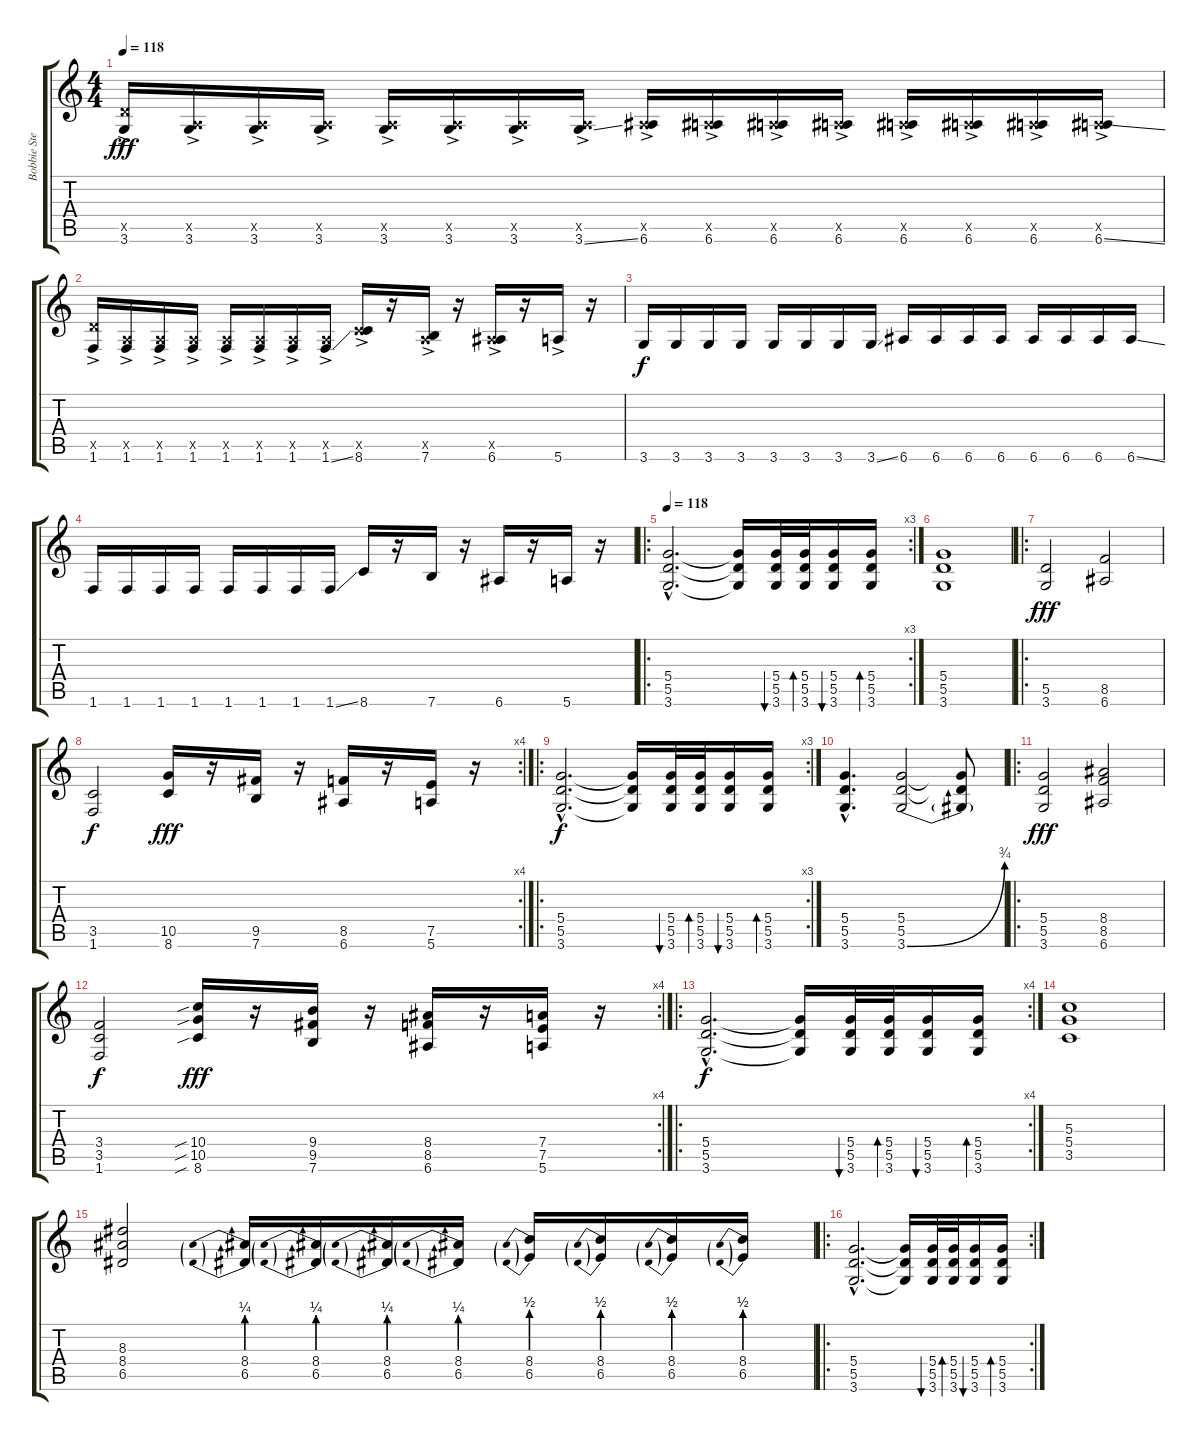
\track ("Bobbie Steele" "Bobbie Ste") {instrument distortionguitar}
\staff {score tabs}
\tuning (E4 B3 G3 D3 A2 E2) {hide}
\ts (4 4)
\tempo 118
\tempo 107
\tempo 118
\clef g2
\ks c
(5.5{x} 3.6{ac}).16{dy fff instrument distortionguitar} (0.5{x} 3.6{ac}).16 (0.5{x} 3.6{ac}).16 (0.5{x} 3.6{ac}).16 (0.5{x} 3.6{ac}).16 (0.5{x} 3.6{ac}).16 (0.5{x} 3.6{ac}).16 (0.5{x} 3.6{ss ac}).16 (0.5{x} 6.6{ac}).16 (0.5{x} 6.6{ac}).16 (0.5{x} 6.6{ac}).16 (0.5{x} 6.6{ac}).16 (0.5{x} 6.6{ac}).16 (0.5{x} 6.6{ac}).16 (0.5{x} 6.6{ac}).16 (0.5{x} 6.6{ss ac}).16 |
(5.5{x} 1.6{ac}).16 (0.5{x} 1.6{ac}).16 (0.5{x} 1.6{ac}).16 (0.5{x} 1.6{ac}).16 (0.5{x} 1.6{ac}).16 (0.5{x} 1.6{ac}).16 (0.5{x} 1.6{ac}).16 (0.5{x} 1.6{ss ac}).16 (3.5{x} 8.6{ac}).16 r.16 (0.5{x} 7.6{ac}).16 r.16 (0.5{x} 6.6{ac}).16 r.16 5.6{ac}.16 r.16 |
3.6.16{dy f} 3.6.16 3.6.16 3.6.16 3.6.16 3.6.16 3.6.16 3.6{ss}.16 6.6.16 6.6.16 6.6.16 6.6.16 6.6.16 6.6.16 6.6.16 6.6{ss}.16 |
1.6.16 1.6.16 1.6.16 1.6.16 1.6.16 1.6.16 1.6.16 1.6{ss}.16 8.6.16 r.16 7.6.16 r.16 6.6.16 r.16 5.6.16 r.16 |
\ro
\rc 3
\tempo 118
(5.4{hac} 5.5{hac} 3.6{hac}).2{d} (5.4{t} 5.5{t} 3.6{t}).16 (5.4 5.5 3.6).32{bu 60} (5.4 5.5 3.6).32{bd 60} (5.4 5.5 3.6).16{bu 60} (5.4 5.5 3.6).16{bd 60} |
(5.4 5.5 3.6).1 |
\ro
(5.5 3.6).2{dy fff} (8.5 6.6).2 |
\rc 4
(3.5 1.6).2{dy f} (10.5 8.6).16{dy fff} r.16 (9.5 7.6).16 r.16 (8.5 6.6).16 r.16 (7.5 5.6).16 r.16 |
\ro
\rc 3
(5.4{hac} 5.5{hac} 3.6{hac}).2{d dy f} (5.4{t} 5.5{t} 3.6{t}).16 (5.4 5.5 3.6).32{bu 60} (5.4 5.5 3.6).32{bd 60} (5.4 5.5 3.6).16{bu 60} (5.4 5.5 3.6).16{bd 60} |
(5.4{hac} 5.5{hac} 3.6{hac}).4{d} (5.4 5.5 3.6{be (bend 0 0 60 3)}).2 (5.4{t} 5.5{t} 3.6{t}).8 |
\ro
(5.4 5.5 3.6).2{dy fff} (8.4 8.5 6.6).2 |
\rc 4
(3.4 3.5 1.6).2{dy f} (10.4{sib} 10.5{sib} 8.6{sib}).16{dy fff} r.16 (9.4 9.5 7.6).16 r.16 (8.4 8.5 6.6).16 r.16 (7.4 7.5 5.6).16 r.16 |
\ro
\rc 4
(5.4{hac} 5.5{hac} 3.6{hac}).2{d dy f} (5.4{t} 5.5{t} 3.6{t}).16 (5.4 5.5 3.6).32{bu 60} (5.4 5.5 3.6).32{bd 60} (5.4 5.5 3.6).16{bu 60} (5.4 5.5 3.6).16{bd 60} |
(5.3 5.4 3.5).1 |
(8.3 8.4 6.5).2 (8.4{be (prebend 0 1 60 1)} 6.5{be (prebend 0 1 60 1)}).16 (8.4{be (prebend 0 1 60 1)} 6.5{be (prebend 0 1 60 1)}).16 (8.4{be (prebend 0 1 60 1)} 6.5{be (prebend 0 1 60 1)}).16 (8.4{be (prebend 0 1 60 1)} 6.5{be (prebend 0 1 60 1)}).16 (8.4{be (prebend 0 2 60 2)} 6.5{be (prebend 0 2 60 2)}).16 (8.4{be (prebend 0 2 60 2)} 6.5{be (prebend 0 2 60 2)}).16 (8.4{be (prebend 0 2 60 2)} 6.5{be (prebend 0 2 60 2)}).16 (8.4{be (prebend 0 2 60 2)} 6.5{be (prebend 0 2 60 2)}).16 |
\ro
\rc 2
(5.4{hac} 5.5{hac} 3.6{hac}).2{d} (5.4{t} 5.5{t} 3.6{t}).16 (5.4 5.5 3.6).32{bu 60} (5.4 5.5 3.6).32{bd 60} (5.4 5.5 3.6).16{bu 60} (5.4 5.5 3.6).16{bd 60}
